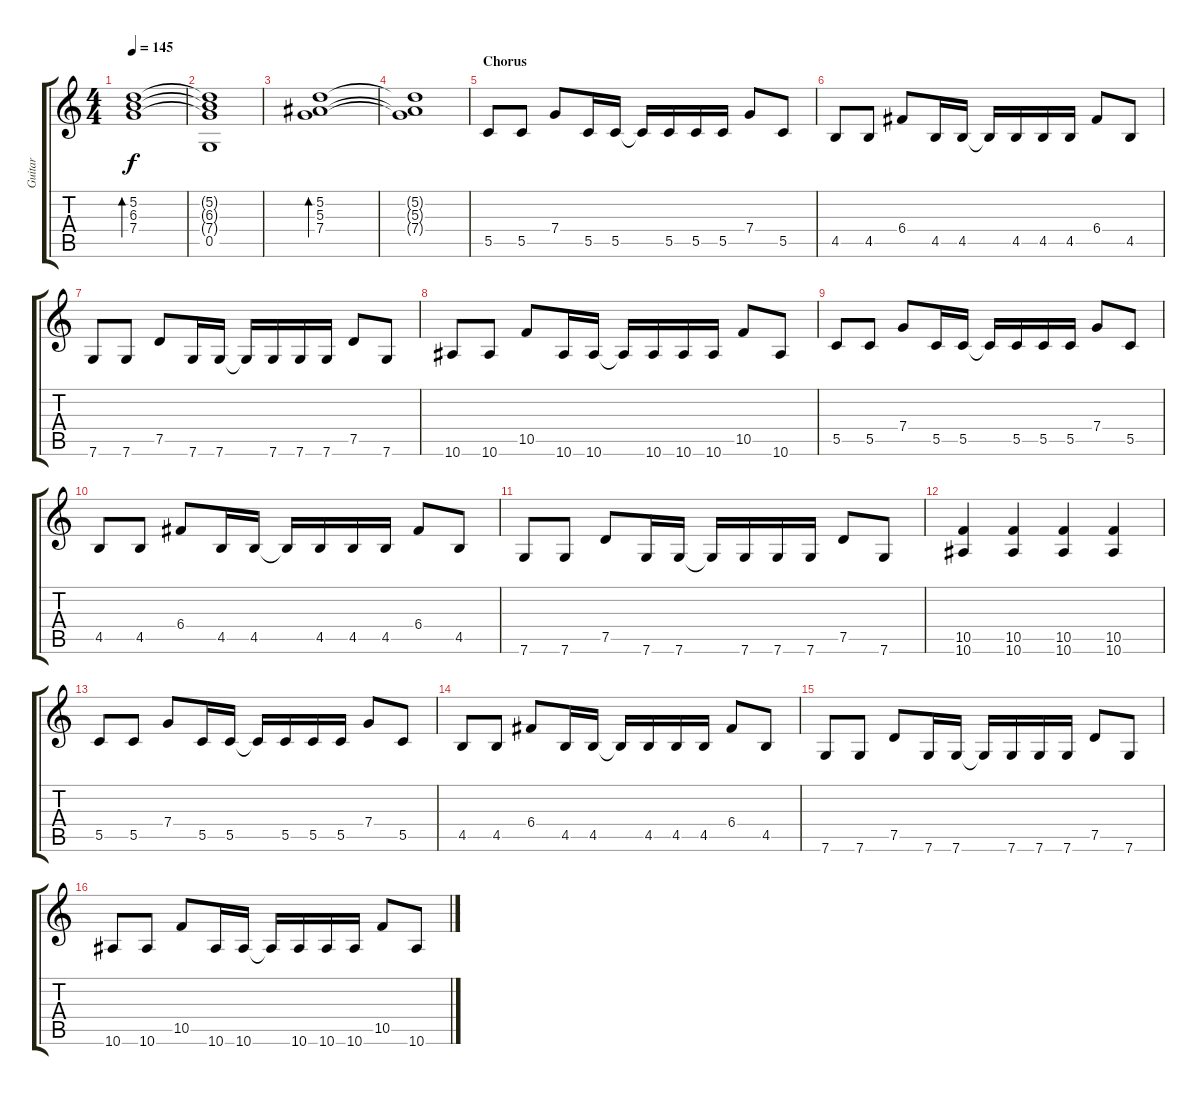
\track ("Guitar" "Guitar") {instrument distortionguitar}
\staff {score tabs}
\tuning (D4 A3 F3 C3 G2 C2) {hide}
\ts (4 4)
\tempo 145
\clef g2
\ks c
(5.2 6.3 7.4).1{bd 480 dy f} |
(5.2{t} 6.3{t} 7.4{t} 0.5).1 |
(5.2 5.3 7.4).1{bd 480} |
(5.2{t} 5.3{t} 7.4{t}).1 |
\section ("" "Chorus")
5.5.8{balance 0 instrument distortionguitar} 5.5.8 7.4.8 5.5.16 5.5.16 5.5{t}.16 5.5.16 5.5.16 5.5.16 7.4.8 5.5.8 |
4.5.8 4.5.8 6.4.8 4.5.16 4.5.16 4.5{t}.16 4.5.16 4.5.16 4.5.16 6.4.8 4.5.8 |
7.6.8 7.6.8 7.5.8 7.6.16 7.6.16 7.6{t}.16 7.6.16 7.6.16 7.6.16 7.5.8 7.6.8 |
10.6.8 10.6.8 10.5.8 10.6.16 10.6.16 10.6{t}.16 10.6.16 10.6.16 10.6.16 10.5.8 10.6.8 |
5.5.8 5.5.8 7.4.8 5.5.16 5.5.16 5.5{t}.16 5.5.16 5.5.16 5.5.16 7.4.8 5.5.8 |
4.5.8 4.5.8 6.4.8 4.5.16 4.5.16 4.5{t}.16 4.5.16 4.5.16 4.5.16 6.4.8 4.5.8 |
7.6.8 7.6.8 7.5.8 7.6.16 7.6.16 7.6{t}.16 7.6.16 7.6.16 7.6.16 7.5.8 7.6.8 |
(10.5 10.6).4 (10.5 10.6).4 (10.5 10.6).4 (10.5 10.6).4 |
5.5.8 5.5.8 7.4.8 5.5.16 5.5.16 5.5{t}.16 5.5.16 5.5.16 5.5.16 7.4.8 5.5.8 |
4.5.8 4.5.8 6.4.8 4.5.16 4.5.16 4.5{t}.16 4.5.16 4.5.16 4.5.16 6.4.8 4.5.8 |
7.6.8 7.6.8 7.5.8 7.6.16 7.6.16 7.6{t}.16 7.6.16 7.6.16 7.6.16 7.5.8 7.6.8 |
10.6.8 10.6.8 10.5.8 10.6.16 10.6.16 10.6{t}.16 10.6.16 10.6.16 10.6.16 10.5.8 10.6.8
